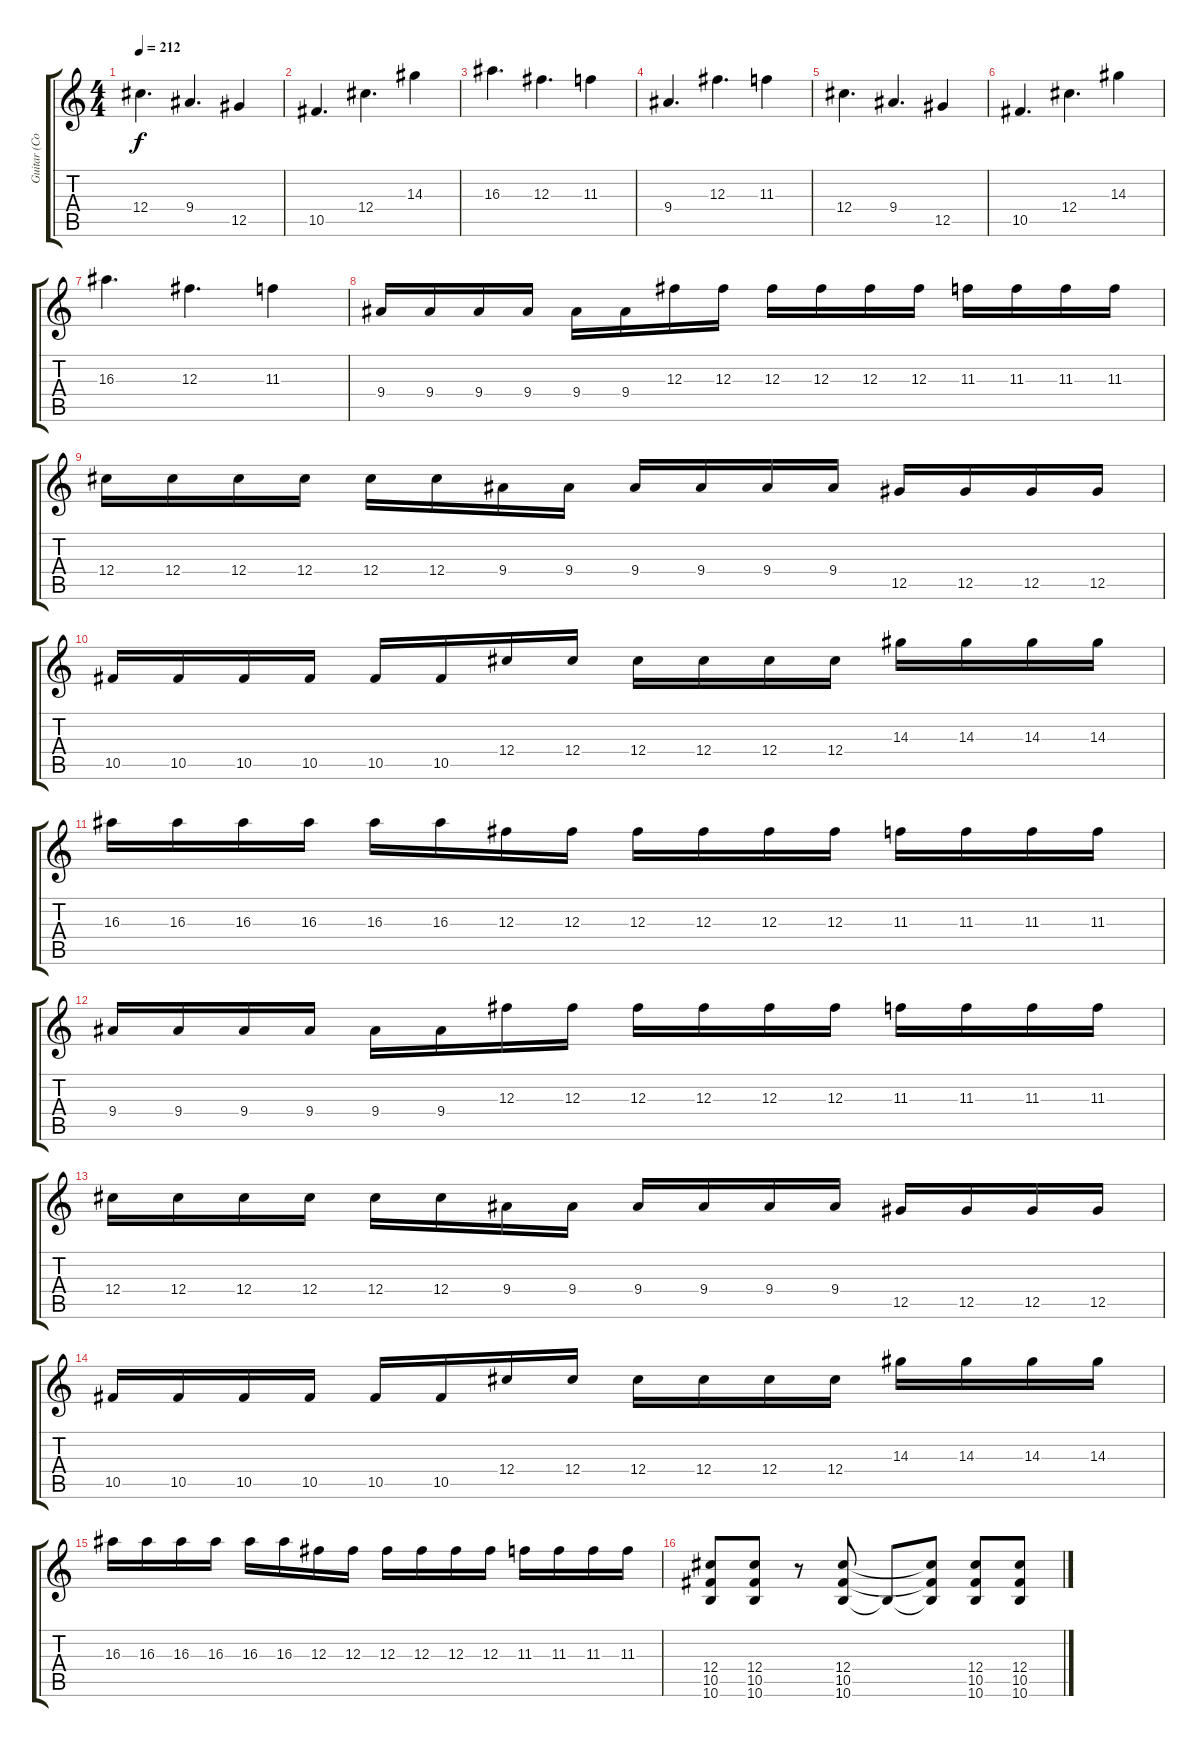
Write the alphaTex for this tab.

\track ("Guitar (Corry)" "Guitar (Co") {instrument distortionguitar}
\staff {score tabs}
\tuning (Eb4 Bb3 Gb3 Db3 Ab2 Db2) {hide}
\ts (4 4)
\tempo 212
\clef g2
\ks c
12.4.4{d dy f} 9.4.4{d} 12.5.4 |
10.5.4{d} 12.4.4{d} 14.3.4 |
16.3.4{d} 12.3.4{d} 11.3.4 |
9.4.4{d} 12.3.4{d} 11.3.4 |
12.4.4{d} 9.4.4{d} 12.5.4 |
10.5.4{d} 12.4.4{d} 14.3.4 |
16.3.4{d} 12.3.4{d} 11.3.4 |
9.4.16 9.4.16 9.4.16 9.4.16 9.4.16 9.4.16 12.3.16 12.3.16 12.3.16 12.3.16 12.3.16 12.3.16 11.3.16 11.3.16 11.3.16 11.3.16 |
12.4.16 12.4.16 12.4.16 12.4.16 12.4.16 12.4.16 9.4.16 9.4.16 9.4.16 9.4.16 9.4.16 9.4.16 12.5.16 12.5.16 12.5.16 12.5.16 |
10.5.16 10.5.16 10.5.16 10.5.16 10.5.16 10.5.16 12.4.16 12.4.16 12.4.16 12.4.16 12.4.16 12.4.16 14.3.16 14.3.16 14.3.16 14.3.16 |
16.3.16 16.3.16 16.3.16 16.3.16 16.3.16 16.3.16 12.3.16 12.3.16 12.3.16 12.3.16 12.3.16 12.3.16 11.3.16 11.3.16 11.3.16 11.3.16 |
9.4.16 9.4.16 9.4.16 9.4.16 9.4.16 9.4.16 12.3.16 12.3.16 12.3.16 12.3.16 12.3.16 12.3.16 11.3.16 11.3.16 11.3.16 11.3.16 |
12.4.16 12.4.16 12.4.16 12.4.16 12.4.16 12.4.16 9.4.16 9.4.16 9.4.16 9.4.16 9.4.16 9.4.16 12.5.16 12.5.16 12.5.16 12.5.16 |
10.5.16 10.5.16 10.5.16 10.5.16 10.5.16 10.5.16 12.4.16 12.4.16 12.4.16 12.4.16 12.4.16 12.4.16 14.3.16 14.3.16 14.3.16 14.3.16 |
16.3.16 16.3.16 16.3.16 16.3.16 16.3.16 16.3.16 12.3.16 12.3.16 12.3.16 12.3.16 12.3.16 12.3.16 11.3.16 11.3.16 11.3.16 11.3.16 |
(12.4 10.5 10.6).8 (12.4 10.5 10.6).8 r.8 (12.4 10.5 10.6).8 10.6{t}.8 (12.4{t} 10.5{t} 10.6{t}).8 (12.4 10.5 10.6).8 (12.4 10.5 10.6).8
